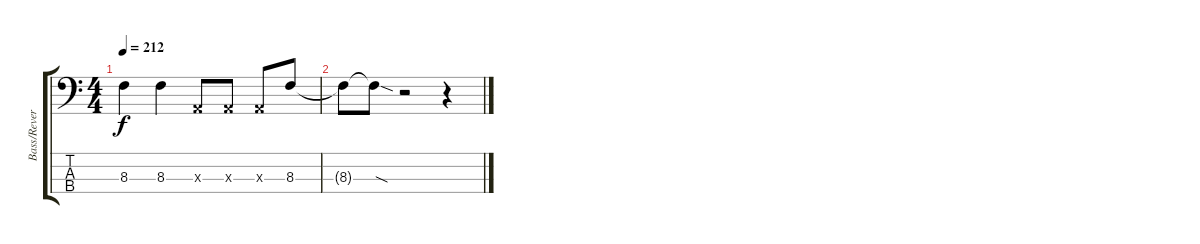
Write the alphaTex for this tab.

\track ("Bass/Reversed Cymbal" "Bass/Rever") {instrument electricbassfinger}
\staff {score tabs}
\tuning (G2 D2 A1 E1) {hide}
\ts (4 4)
\tempo 212
\clef f4
\ks c
8.3{t}.4{dy f} 8.3.4 0.3{x}.8 0.3{x}.8 0.3{x}.8 8.3.8 |
8.3{t}.8 8.3{sod t}.8 r.2 r.4
